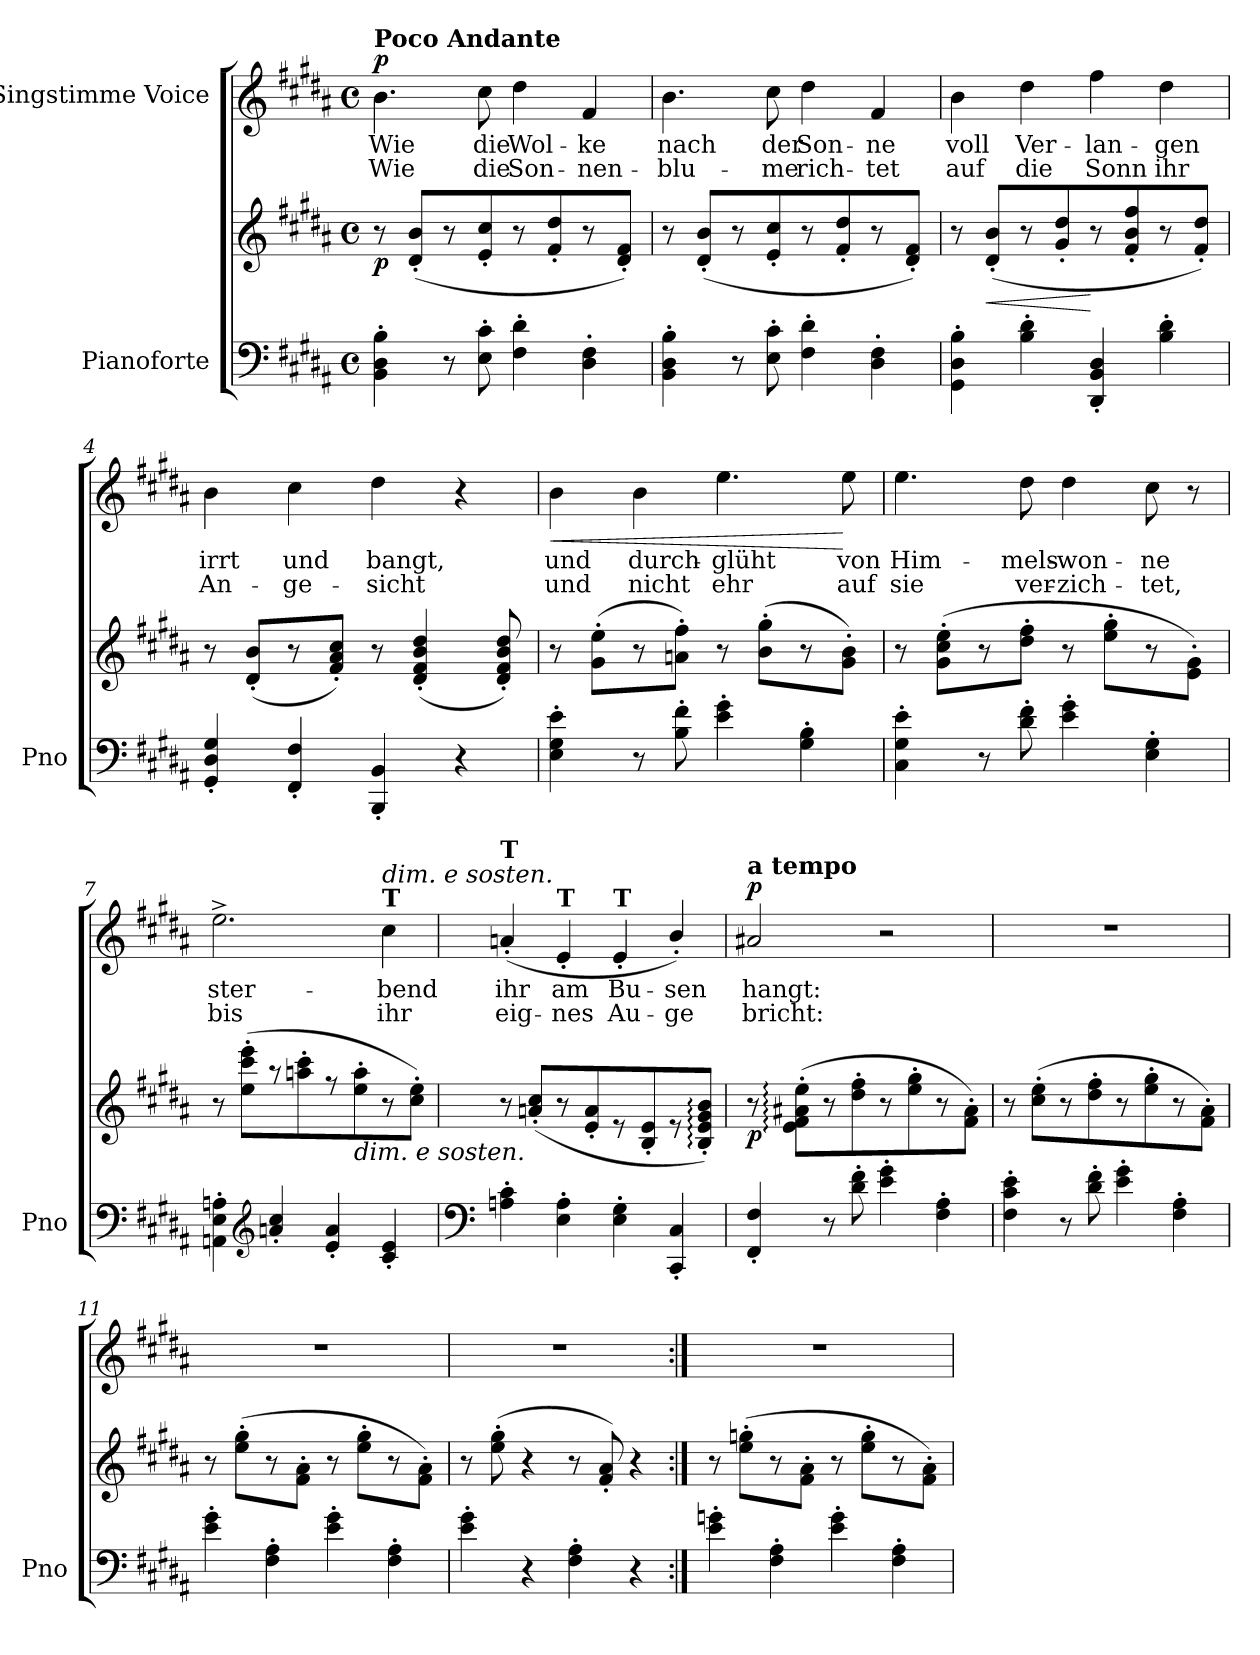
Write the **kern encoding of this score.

**kern	**kern	**dynam	**kern	**text	**text	**dynam
*part2	*part2	*part2	*part1	*part1	*part1	*part1
*staff3	*staff2	*staff2/3	*staff1	*staff1	*staff1	*staff1
*I"Pianoforte	*	*	*I"Singstimme Voice	*	*	*
*I'Pno	*	*	*	*	*	*
*clefF4	*clefG2	*	*clefG2	*	*	*
*k[f#c#g#d#a#]	*k[f#c#g#d#a#]	*	*k[f#c#g#d#a#]	*	*	*
*M4/4	*M4/4	*	*M4/4	*	*	*
*met(c)	*met(c)	*	*met(c)	*	*	*
=1	=1	=1	=1	=1	=1	=1
!	!	!	!LO:TX:a:B:t=Poco Andante	!	!	!
!	!	!LO:DY:b	!	!LO:LY:b	!LO:LY:b	!LO:DY:a
4BB\' 4D#\' 4B\'	8r	p	4.b\	Wie	Wie	p
.	(<8d#/' 8b/'L	.	.	.	.	.
8r	8r	.	.	.	.	.
!	!	!	!	!LO:LY:b	!LO:LY:b	!
8E\' 8c#\'	8e/' 8cc#/'	.	8cc#\	die	die	.
!	!	!	!	!LO:LY:b	!LO:LY:b	!
4F#\' 4d#\'	8r	.	4dd#\	Wol-	Son-	.
.	8f#/' 8dd#/'	.	.	.	.	.
!	!	!	!	!LO:LY:b	!LO:LY:b	!
4D#\' 4F#\'	8r	.	4f#/	-ke	-nen-	.
.	8d#/' 8f#/'J)	.	.	.	.	.
=2	=2	=2	=2	=2	=2	=2
!	!	!	!	!LO:LY:b	!LO:LY:b	!
4BB\' 4D#\' 4B\'	8r	.	4.b\	nach	-blu-	.
.	(<8d#/' 8b/'L	.	.	.	.	.
8r	8r	.	.	.	.	.
!	!	!	!	!LO:LY:b	!LO:LY:b	!
8E\' 8c#\'	8e/' 8cc#/'	.	8cc#\	der	-me	.
!	!	!	!	!LO:LY:b	!LO:LY:b	!
4F#\' 4d#\'	8r	.	4dd#\	Son-	rich-	.
.	8f#/' 8dd#/'	.	.	.	.	.
!	!	!	!	!LO:LY:b	!LO:LY:b	!
4D#\' 4F#\'	8r	.	4f#/	-ne	-tet	.
.	8d#/' 8f#/'J)	.	.	.	.	.
=3	=3	=3	=3	=3	=3	=3
!	!	!	!	!LO:LY:b	!LO:LY:b	!
4GG#\' 4D#\' 4B\'	8r	.	4b\	voll	auf	.
!	!	!LO:HP:b	!	!	!	!
.	(<8d#/' 8b/'L	<	.	.	.	.
!	!	!	!	!LO:LY:b	!LO:LY:b	!
4B\' 4d#\'	8r	.	4dd#\	Ver-	die	.
.	8g#/' 8dd#/'	.	.	.	.	.
!	!	!	!	!LO:LY:b	!LO:LY:b	!
4DD#/' 4BB/' 4D#/'	8r	[	4ff#\	-lan-	Sonn	.
.	8f#/' 8b/' 8ff#/'	.	.	.	.	.
!	!	!	!	!LO:LY:b	!LO:LY:b	!
4B\' 4d#\'	8r	.	4dd#\	-gen	ihr	.
.	8f#/' 8dd#/'J)	.	.	.	.	.
=4	=4	=4	=4	=4	=4	=4
!	!	!	!	!LO:LY:b	!LO:LY:b	!
4GG#/' 4D#/' 4G#/'	8r	.	4b\	irrt	An-	.
.	(<8d#/' 8b/'L	.	.	.	.	.
!	!	!	!	!LO:LY:b	!LO:LY:b	!
4FF#/' 4F#/'	8r	.	4cc#\	und	-ge-	.
.	8f#/' 8a#/' 8cc#/'J)	.	.	.	.	.
!	!	!	!	!LO:LY:b	!LO:LY:b	!
4BBB/' 4BB/'	8r	.	4dd#\	bangt,	-sicht	.
.	(<4d#/' 4f#/' 4b/' 4dd#/'	.	.	.	.	.
4r	.	.	4r	.	.	.
.	8d#/' 8f#/' 8b/' 8dd#/')	.	.	.	.	.
!!LO:LB:g=z
=5	=5	=5	=5	=5	=5	=5
!	!	!	!	!LO:LY:b	!LO:LY:b	!LO:HP:b
4E\' 4G#\' 4e\'	8r	.	4b\	und	und	<
.	(>8g#\' 8ee\'L	.	.	.	.	.
!	!	!	!	!LO:LY:b	!LO:LY:b	!
8r	8r	.	4b\	durch-	nicht	.
8B\' 8f#\'	8an\' 8ff#\'J)	.	.	.	.	.
!	!	!	!	!LO:LY:b	!LO:LY:b	!
4e\' 4g#\'	8r	.	4.ee\	-glüht	ehr	.
.	(>8b\' 8gg#\'L	.	.	.	.	.
4G#\' 4B\'	8r	.	.	.	.	.
!	!	!	!	!LO:LY:b	!LO:LY:b	!
.	8g#\' 8b\'J)	.	8ee\	von	auf	[
=6	=6	=6	=6	=6	=6	=6
!	!	!	!	!LO:LY:b	!LO:LY:b	!
4C#\' 4G#\' 4e\'	8r	.	4.ee\	Him-	sie	.
.	(>8g#\' 8cc#\' 8ee\'L	.	.	.	.	.
8r	8r	.	.	.	.	.
!	!	!	!	!LO:LY:b	!LO:LY:b	!
8d#\' 8f#\'	8dd#\' 8ff#\'J	.	8dd#\	-mels-	ver-	.
!	!	!	!	!LO:LY:b	!LO:LY:b	!
4e\' 4g#\'	8r	.	4dd#\	-won-	-zich-	.
.	8ee\' 8gg#\'L	.	.	.	.	.
!	!	!	!	!LO:LY:b	!LO:LY:b	!
4E\' 4G#\'	8r	.	8cc#\	-ne	-tet,	.
.	8e\' 8g#\'J)	.	8r	.	.	.
=7	=7	=7	=7	=7	=7	=7
!	!	!	!	!LO:LY:b	!LO:LY:b	!
4AAn\' 4E\' 4An\'	8r	.	2.ee^\	ster-	bis	.
!	!	!LO:DY:b	!	!	!	!
!	!	!LO:DY:n=1:b	!	!	!	!
.	(>8ee\' 8ccc#\' 8eee\'L	other-dynamics f	.	.	.	.
*clefG2	*	*	*	*	*	*
4an/' 4cc#/'	8r	.	.	.	.	.
.	8aan\' 8ccc#\'	.	.	.	.	.
4e/' 4a/'	8r	.	.	.	.	.
!	!LO:TX:b:i:t=dim. e sosten.	!	!	!	!	!
.	8ee\' 8aa\'	.	.	.	.	.
!	!	!	!LO:TX:a:B:t=T	!	!	!
!	!	!	!LO:TX:a:i:t=dim. e sosten.	!	!	!
!	!	!	!	!LO:LY:b	!LO:LY:b	!
4c#/' 4e/'	8r	.	4cc#\	-bend	ihr	.
.	8cc#\' 8ee\'J)	.	.	.	.	.
=8	=8	=8	=8	=8	=8	=8
*clefF4	*	*	*	*	*	*
!	!	!	!LO:TX:a:B:t=T	!	!	!
!	!	!	!	!LO:LY:b	!LO:LY:b	!
4An\' 4c#\'	8r	.	(>4an'/	ihr	eig-	.
.	(<8an/' 8cc#/'L	.	.	.	.	.
!	!	!	!LO:TX:a:B:t=T	!	!	!
!	!	!	!	!LO:LY:b	!LO:LY:b	!
4E\' 4A\'	8r	.	4e'/	am	-nes	.
.	8e/' 8a/'	.	.	.	.	.
!	!	!	!LO:TX:a:B:t=T	!	!	!
!	!	!	!	!LO:LY:b	!LO:LY:b	!
4E\' 4G#\'	8r	.	4e'/	Bu-	Au-	.
.	8B/' 8e/'	.	.	.	.	.
!	!	!	!	!LO:LY:b	!LO:LY:b	!
4CC#/' 4C#/'	8r	.	4b'/)	-sen	-ge	.
.	8B/:' 8e/:' 8g#/:' 8b/:'J)	.	.	.	.	.
=9	=9	=9	=9	=9	=9	=9
!	!	!	!LO:TX:a:B:t=a tempo	!	!	!
!	!	!LO:DY:b	!	!LO:LY:b	!LO:LY:b	!LO:DY:a
4FF#/' 4F#/'	8r	p	2a#X/	hangt:	bricht:	p
.	(>8e\:' 8f#\:' 8a#X\:' 8ee\:'L	.	.	.	.	.
8r	8r	.	.	.	.	.
8d#\' 8f#\'	8dd#\' 8ff#\'	.	.	.	.	.
4e\' 4g#\'	8r	.	2r	.	.	.
.	8ee\' 8gg#\'	.	.	.	.	.
4F#\' 4A#\'	8r	.	.	.	.	.
.	8f#\' 8a#\'J)	.	.	.	.	.
!!LO:LB:g=z
=10	=10	=10	=10	=10	=10	=10
4F#\' 4c#\' 4e\'	8r	.	1r	.	.	.
.	(>8cc#\' 8ee\'L	.	.	.	.	.
8r	8r	.	.	.	.	.
8d#\' 8f#\'	8dd#\' 8ff#\'	.	.	.	.	.
4e\' 4g#\'	8r	.	.	.	.	.
.	8ee\' 8gg#\'	.	.	.	.	.
4F#\' 4A#\'	8r	.	.	.	.	.
.	8f#\' 8a#\'J)	.	.	.	.	.
=11	=11	=11	=11	=11	=11	=11
4e\' 4g#\'	8r	.	1r	.	.	.
.	(>8ee\' 8gg#\'L	.	.	.	.	.
4F#\' 4A#\'	8r	.	.	.	.	.
.	8f#\' 8a#\'J	.	.	.	.	.
4e\' 4g#\'	8r	.	.	.	.	.
.	8ee\' 8gg#\'L	.	.	.	.	.
4F#\' 4A#\'	8r	.	.	.	.	.
.	8f#\' 8a#\'J)	.	.	.	.	.
=12	=12	=12	=12	=12	=12	=12
4e\' 4g#\'	8r	.	1r	.	.	.
.	(>8ee\' 8gg#\'	.	.	.	.	.
4r	4r	.	.	.	.	.
4F#\' 4A#\'	8r	.	.	.	.	.
.	8f#/' 8a#/')	.	.	.	.	.
4r	4r	.	.	.	.	.
=13:|!	=13:|!	=13:|!	=13:|!	=13:|!	=13:|!	=13:|!
4e\' 4gn\'	8r	.	1r	.	.	.
.	(>8ee\' 8ggn\'L	.	.	.	.	.
4F#\' 4A#\'	8r	.	.	.	.	.
.	8f#\' 8a#\'J	.	.	.	.	.
4e\' 4g\'	8r	.	.	.	.	.
.	8ee\' 8gg\'L	.	.	.	.	.
4F#\' 4A#\'	8r	.	.	.	.	.
.	8f#\' 8a#\'J)	.	.	.	.	.
=	=	=	=	=	=	=
*-	*-	*-	*-	*-	*-	*-
